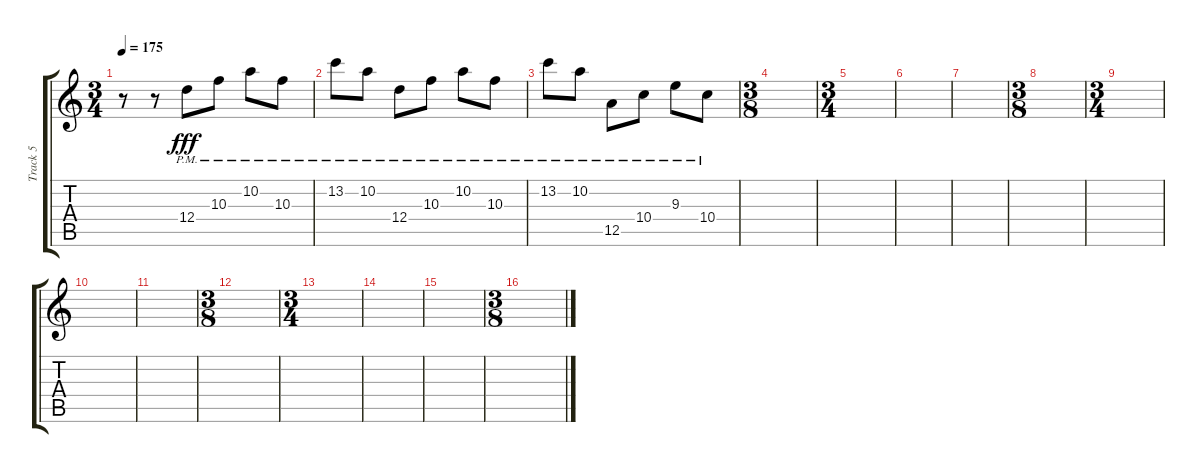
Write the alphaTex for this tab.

\track ("Track 5" "Track 5") {instrument overdrivenguitar}
\staff {score tabs}
\tuning (E4 B3 G3 D3 A2 E2) {hide}
\ts (3 4)
\tempo 175
\clef g2
\ks c
r.8{dy fff} r.8 12.4{pm}.8 10.3{pm}.8 10.2{pm}.8 10.3{pm}.8 |
13.2{pm}.8 10.2{pm}.8 12.4{pm}.8 10.3{pm}.8 10.2{pm}.8 10.3{pm}.8 |
13.2{pm}.8 10.2{pm}.8 12.5{pm}.8 10.4{pm}.8 9.3{pm}.8 10.4{pm}.8 |
\ts (3 8)
|
\ts (3 4)
|
|
|
\ts (3 8)
|
\ts (3 4)
|
|
|
\ts (3 8)
|
\ts (3 4)
|
|
|
\ts (3 8)
